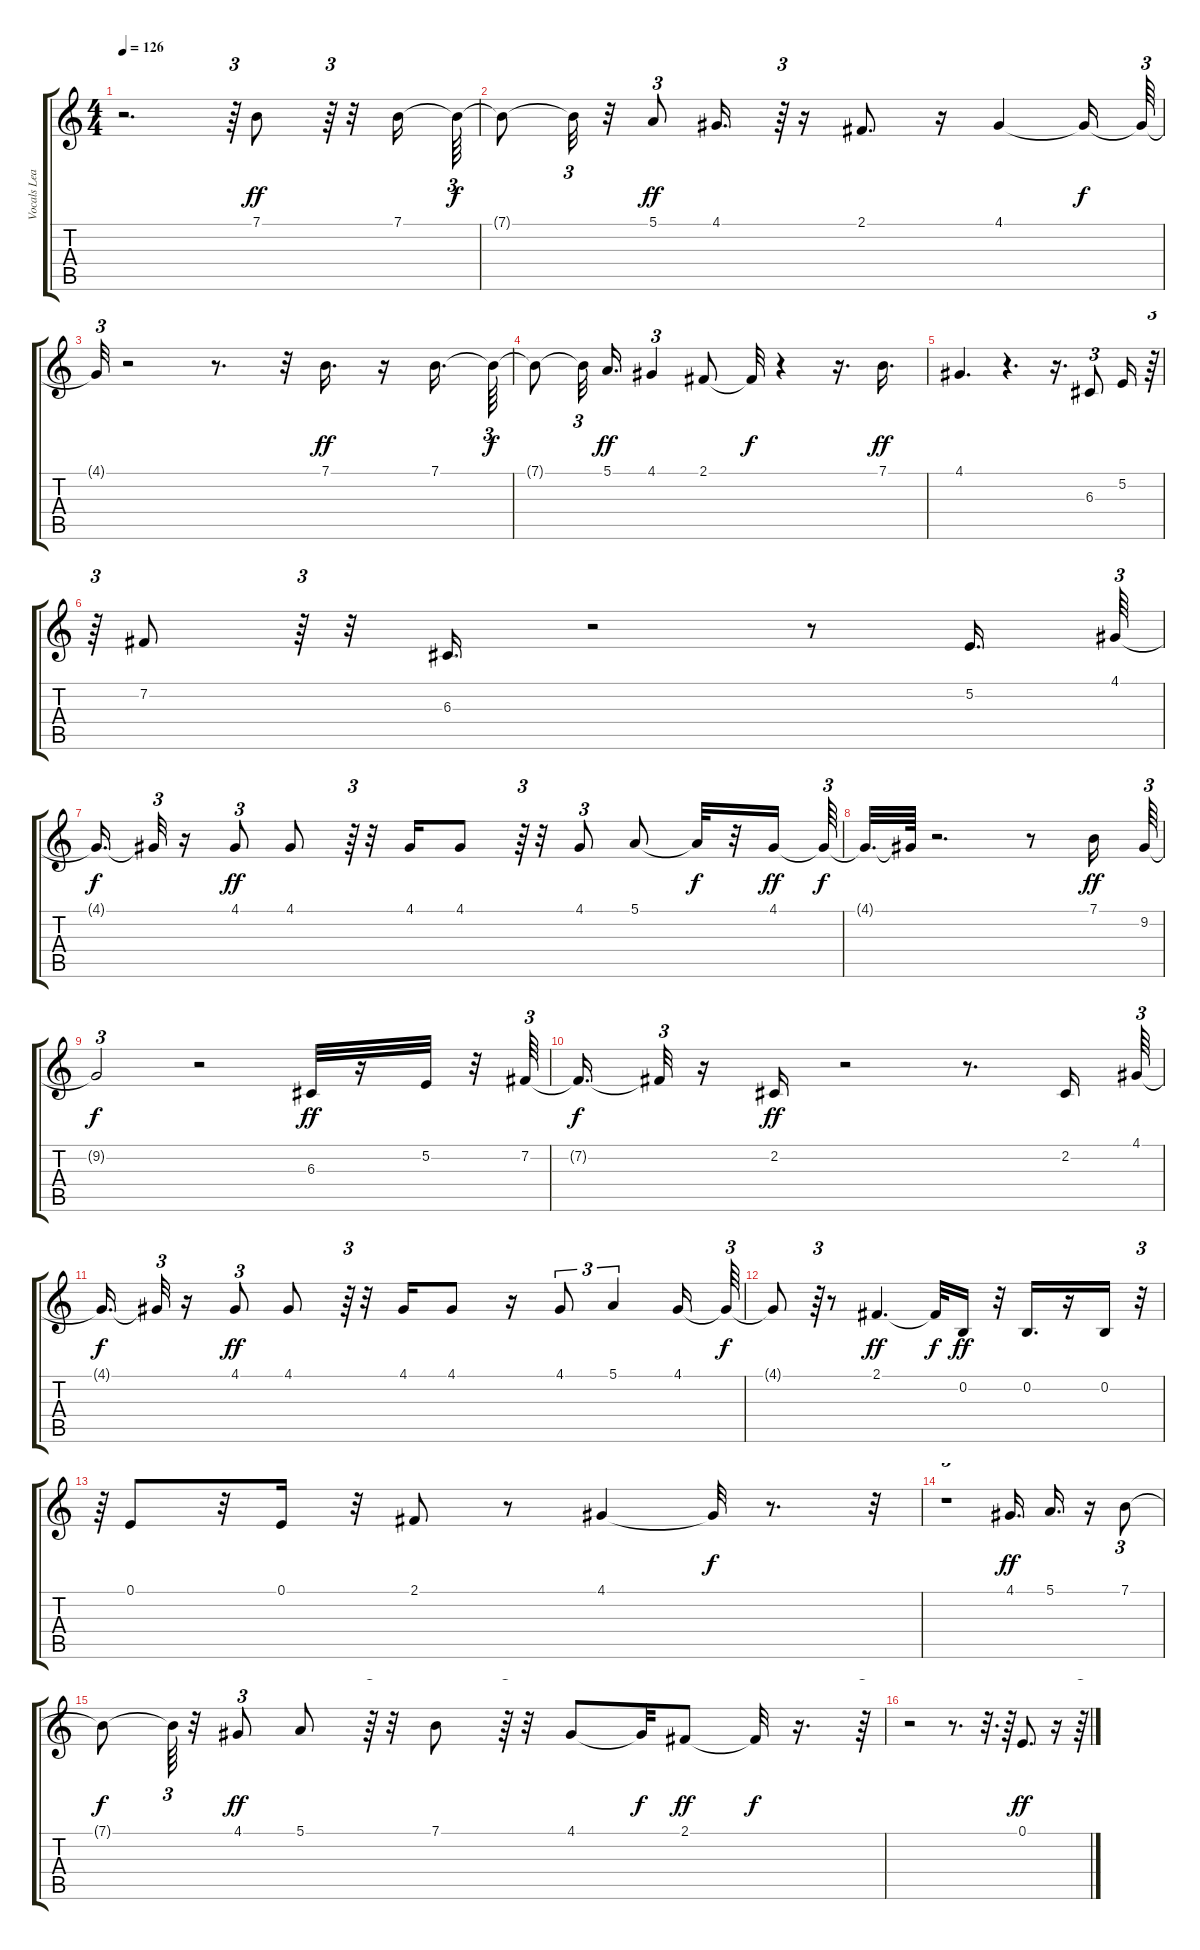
\track ("Vocals Lead" "Vocals Lea") {instrument lead1square}
\staff {score tabs}
\tuning (E4 B3 G3 D3 A2 E2) {hide}
\ts (4 4)
\tempo 126
\clef g2
\ks c
r.2{d dy ff} r.64{tu (3 2)} 7.1.8 r.64{tu (3 2)} r.32 7.1.16 7.1{t}.64{tu (3 2) dy f} |
7.1{t}.8 7.1{t}.32{tu (3 2)} r.32 5.1.8{tu (3 2) dy ff} 4.1.16{d} r.64{tu (3 2)} r.16 2.1.8{d} r.16 4.1.4 4.1{t}.16{dy f} 4.1{t}.64{tu (3 2)} |
4.1{t}.32{tu (3 2)} r.2 r.8{d} r.32 7.1.16{d dy ff} r.16 7.1.16{d} 7.1{t}.64{tu (3 2) dy f} |
7.1{t}.8 7.1{t}.32{tu (3 2) beam splitsecondary} 5.1.16{d dy ff} 4.1.4{tu (3 2)} 2.1.8 2.1{t}.32{dy f} r.4 r.16{d} 7.1.16{d dy ff} |
4.1.4{d} r.4{d} r.16{d} 6.3.8{tu (3 2)} 5.2.16 r.64{tu (3 2)} |
r.64{tu (3 2)} 7.2.8 r.64{tu (3 2)} r.32 6.3.16{d} r.2 r.8 5.2.16{d} 4.1.64{tu (3 2)} |
4.1{t}.16{d dy f} 4.1{t}.32{tu (3 2)} r.16 4.1.8{tu (3 2) dy ff} 4.1.8 r.64{tu (3 2)} r.32 4.1.16 4.1.8 r.64{tu (3 2)} r.32 4.1.8{tu (3 2)} 5.1.8 5.1{t}.32{dy f} r.32 4.1.16{dy ff} 4.1{t}.64{tu (3 2) dy f} |
4.1{t}.32{d} 4.1{t}.64 r.2{d} r.8 7.1.16{dy ff} 9.2.64{tu (3 2)} |
9.2{t}.2{tu (3 2) dy f} r.2 6.3.32{dy ff} r.16 5.2.32 r.32 7.2.64{tu (3 2)} |
7.2{t}.16{d dy f} 7.2{t}.32{tu (3 2)} r.16 2.2.16{dy ff} r.2 r.8{d} 2.2.16 4.1.64{tu (3 2)} |
4.1{t}.16{d dy f} 4.1{t}.32{tu (3 2)} r.16 4.1.8{tu (3 2) dy ff} 4.1.8 r.64{tu (3 2)} r.32 4.1.16 4.1.8 r.16 4.1.8{tu (3 2)} 5.1.4{tu (3 2)} 4.1.16 4.1{t}.64{tu (3 2) dy f} |
4.1{t}.8 r.64{tu (3 2)} r.8 2.1.4{d dy ff} 2.1{t}.32{dy f} 0.2.16{dy ff} r.32 0.2.16{d} r.16 0.2.16 r.32{tu (3 2)} |
r.64{tu (3 2)} 0.1.8 r.32 0.1.16 r.32 2.1.8 r.8 4.1.4 4.1{t}.32{dy f} r.8{d} r.32{tu (3 2)} |
r.1{tu (3 2)} 4.1.16{d dy ff} 5.1.16{d} r.16 7.1.8{tu (3 2)} |
7.1{t}.8{dy f} 7.1{t}.64{tu (3 2)} r.32 4.1.8{tu (3 2) dy ff} 5.1.8 r.64{tu (3 2)} r.32 7.1.8 r.64{tu (3 2)} r.32 4.1.8 4.1{t}.32{dy f} 2.1.8{dy ff} 2.1{t}.32{dy f} r.16{d} r.64{tu (3 2)} |
r.2 r.8{d} r.32{d} r.64 0.1.8{d dy ff} r.16 r.64{tu (3 2)}
